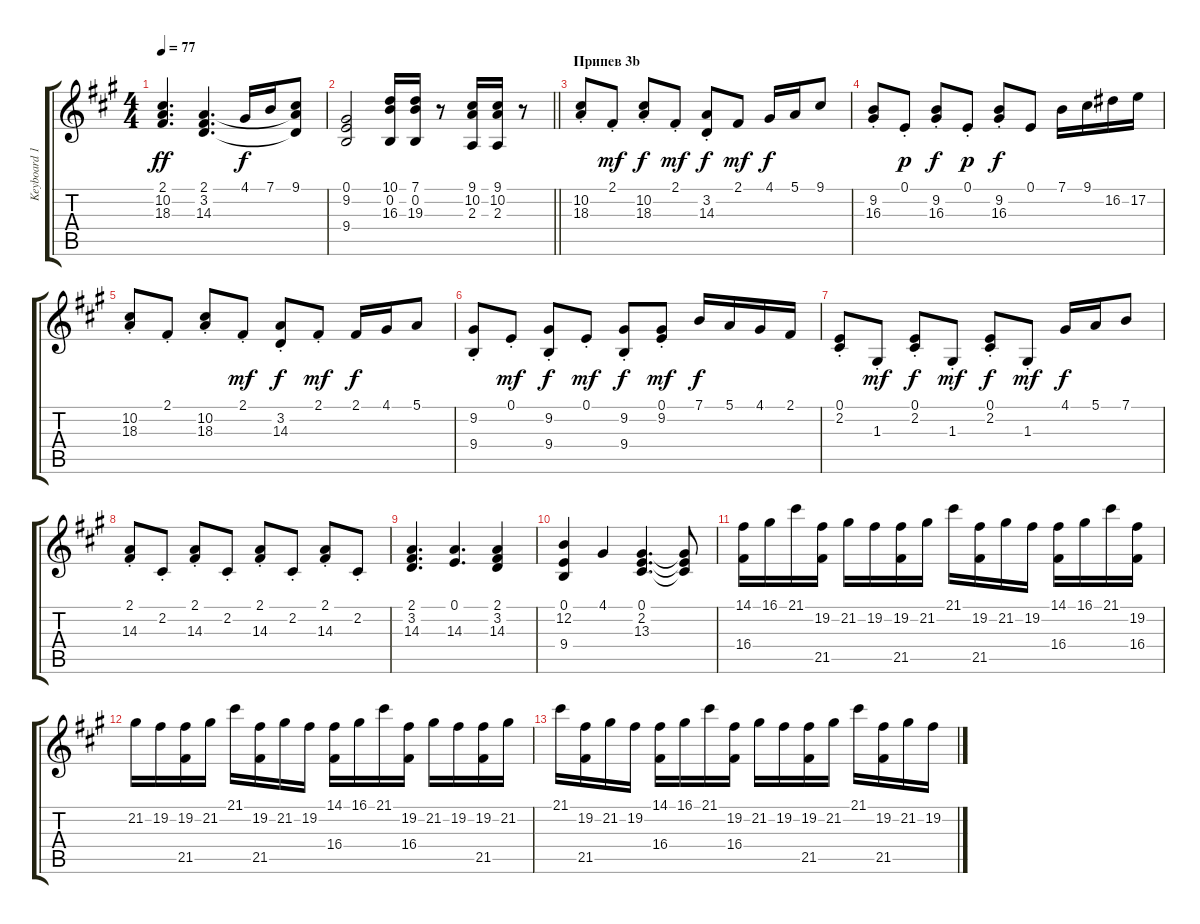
\track ("Keyboard 1" "Keyboard 1") {instrument stringensemble1}
\staff {score tabs}
\tuning (E4 B3 G3 D3 A2 E2) {hide}
\ts (4 4)
\tempo 77
\clef g2
\ks f#minor
(2.1 10.2 18.3).4{d dy ff} (2.1 3.2 14.3).4{d} 4.1.16{dy f} 7.1.16 (9.1 3.2{t} 14.3{t}).8 |
\barLineRight lightlight
(0.1 9.2 9.4).2 (10.1 0.2 16.3).16 (7.1 0.2 19.3).16 r.8 (9.1 10.2 2.3).16 (9.1 10.2 2.3).16 r.8 |
\section ("" "Припев 3b")
(10.2{st} 18.3{st}).8{instrument stringensemble1} 2.1{st}.8{dy mf} (10.2{st} 18.3{st}).8{dy f} 2.1{st}.8{dy mf} (3.2{st} 14.3{st}).8{dy f} 2.1.8{dy mf} 4.1.16{dy f} 5.1.16 9.1.8 |
(9.2{st} 16.3{st}).8 0.1{st}.8{dy p} (9.2{st} 16.3{st}).8{dy f} 0.1{st}.8{dy p} (9.2{st} 16.3{st}).8{dy f} 0.1.8 7.1.16 9.1.16 16.2.16 17.2.16 |
(10.2{st} 18.3{st}).8 2.1{st}.8 (10.2{st} 18.3{st}).8 2.1{st}.8{dy mf} (3.2{st} 14.3{st}).8{dy f} 2.1{st}.8{dy mf} 2.1.16{dy f} 4.1.16 5.1.8 |
(9.2{st} 9.4{st}).8 0.1{st}.8{dy mf} (9.2{st} 9.4{st}).8{dy f} 0.1{st}.8{dy mf} (9.2{st} 9.4{st}).8{dy f} (0.1{st} 9.2).8{dy mf} 7.1.16{dy f} 5.1.16 4.1.16 2.1.16 |
(0.1{st} 2.2{st}).8 1.3{st}.8{dy mf} (0.1{st} 2.2{st}).8{dy f} 1.3{st}.8{dy mf} (0.1{st} 2.2{st}).8{dy f} 1.3{st}.8{dy mf} 4.1.16{dy f} 5.1.16 7.1.8 |
(2.1{st} 14.3{st}).8 2.2{st}.8 (2.1{st} 14.3{st}).8 2.2{st}.8 (2.1{st} 14.3{st}).8 2.2{st}.8 (2.1{st} 14.3{st}).8 2.2{st}.8 |
(2.1 3.2 14.3).4{d} (0.1 14.3).4{d} (2.1 3.2 14.3).4 |
(0.1 12.2 9.4).4 4.1.4 (0.1 2.2 13.3).4{d} (0.1{t} 2.2{t} 13.3{t}).8{volume 5} |
(14.1 16.4).16{volume 12 instrument acousticgrandpiano} 16.1.16 21.1.16 (19.2 21.5).16 21.2.16 19.2.16 (19.2 21.5).16 21.2.16 21.1.16 (19.2 21.5).16 21.2.16 19.2.16 (14.1 16.4).16 16.1.16 21.1.16 (19.2 16.4).16 |
21.2.16 19.2.16 (19.2 21.5).16 21.2.16 21.1.16 (19.2 21.5).16 21.2.16 19.2.16 (14.1 16.4).16 16.1.16 21.1.16 (19.2 16.4).16 21.2.16 19.2.16 (19.2 21.5).16 21.2.16 |
21.1.16{volume 0} (19.2 21.5).16 21.2.16 19.2.16 (14.1 16.4).16 16.1.16 21.1.16 (19.2 16.4).16 21.2.16 19.2.16 (19.2 21.5).16 21.2.16 21.1.16 (19.2 21.5).16 21.2.16 19.2.16
